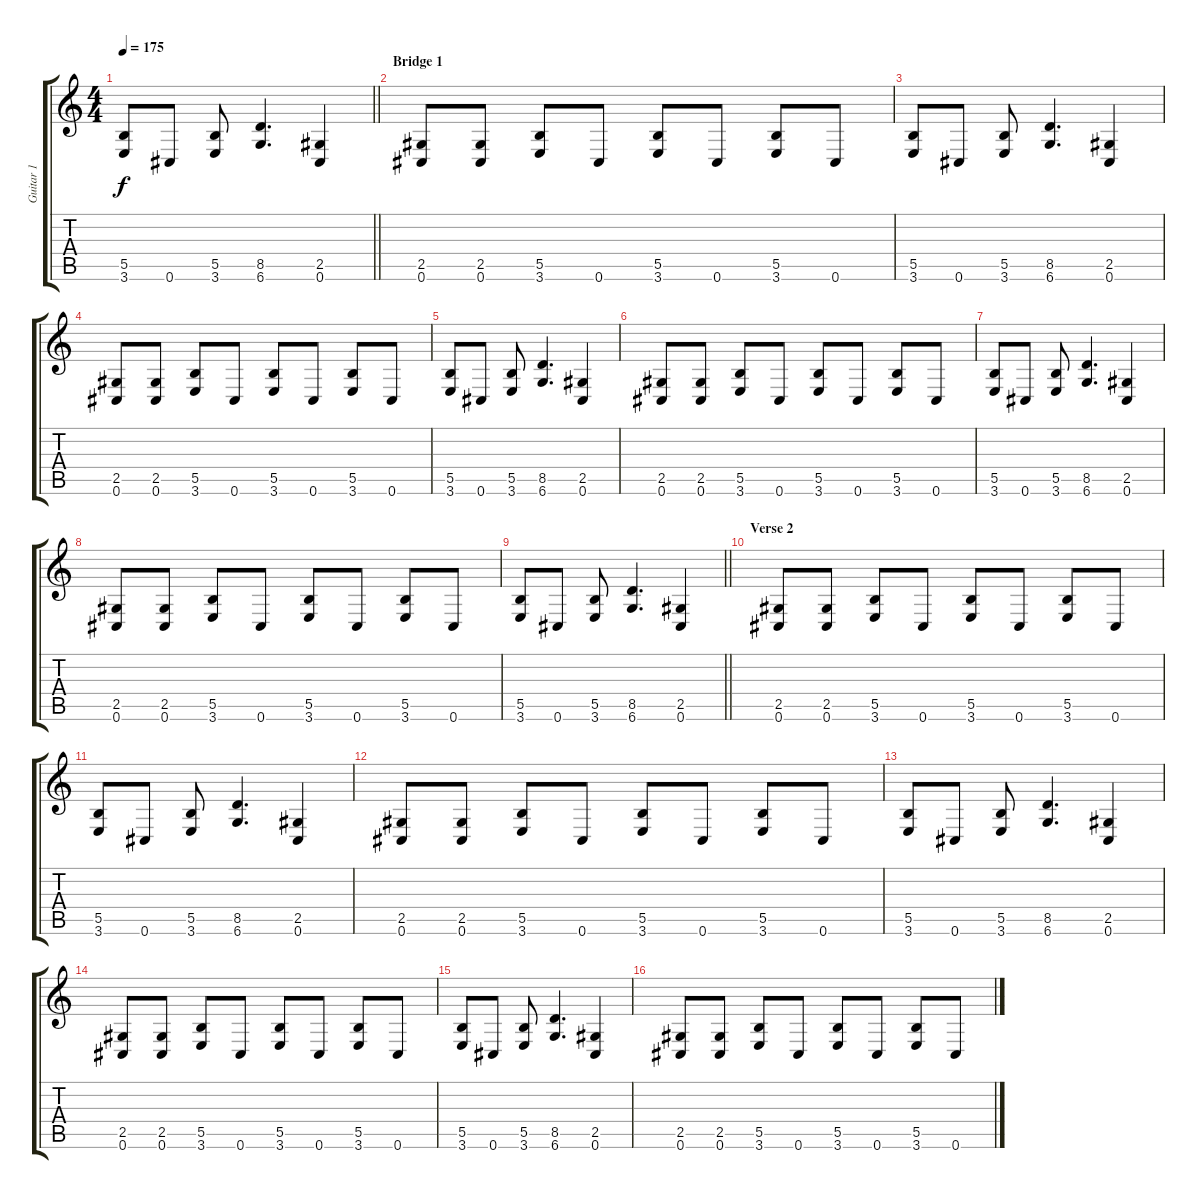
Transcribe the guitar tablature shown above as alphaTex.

\track ("Guitar 1" "Guitar 1") {instrument overdrivenguitar}
\staff {score tabs}
\tuning (Db4 Ab3 E3 B2 Gb2 Db2) {hide}
\ts (4 4)
\tempo 175
\clef g2
\barLineRight lightlight
\ks c
(5.5 3.6).8{dy f} 0.6.8 (5.5 3.6).8 (8.5 6.6).4{d} (2.5 0.6).4 |
\section ("" "Bridge 1")
(2.5 0.6).8 (2.5 0.6).8 (5.5 3.6).8 0.6.8 (5.5 3.6).8 0.6.8 (5.5 3.6).8 0.6.8 |
(5.5 3.6).8 0.6.8 (5.5 3.6).8 (8.5 6.6).4{d} (2.5 0.6).4 |
(2.5 0.6).8 (2.5 0.6).8 (5.5 3.6).8 0.6.8 (5.5 3.6).8 0.6.8 (5.5 3.6).8 0.6.8 |
(5.5 3.6).8 0.6.8 (5.5 3.6).8 (8.5 6.6).4{d} (2.5 0.6).4 |
(2.5 0.6).8 (2.5 0.6).8 (5.5 3.6).8 0.6.8 (5.5 3.6).8 0.6.8 (5.5 3.6).8 0.6.8 |
(5.5 3.6).8 0.6.8 (5.5 3.6).8 (8.5 6.6).4{d} (2.5 0.6).4 |
(2.5 0.6).8 (2.5 0.6).8 (5.5 3.6).8 0.6.8 (5.5 3.6).8 0.6.8 (5.5 3.6).8 0.6.8 |
\barLineRight lightlight
(5.5 3.6).8 0.6.8 (5.5 3.6).8 (8.5 6.6).4{d} (2.5 0.6).4 |
\section ("" "Verse 2")
(2.5 0.6).8 (2.5 0.6).8 (5.5 3.6).8 0.6.8 (5.5 3.6).8 0.6.8 (5.5 3.6).8 0.6.8 |
(5.5 3.6).8 0.6.8 (5.5 3.6).8 (8.5 6.6).4{d} (2.5 0.6).4 |
(2.5 0.6).8 (2.5 0.6).8 (5.5 3.6).8 0.6.8 (5.5 3.6).8 0.6.8 (5.5 3.6).8 0.6.8 |
(5.5 3.6).8 0.6.8 (5.5 3.6).8 (8.5 6.6).4{d} (2.5 0.6).4 |
(2.5 0.6).8 (2.5 0.6).8 (5.5 3.6).8 0.6.8 (5.5 3.6).8 0.6.8 (5.5 3.6).8 0.6.8 |
(5.5 3.6).8 0.6.8 (5.5 3.6).8 (8.5 6.6).4{d} (2.5 0.6).4 |
(2.5 0.6).8 (2.5 0.6).8 (5.5 3.6).8 0.6.8 (5.5 3.6).8 0.6.8 (5.5 3.6).8 0.6.8
